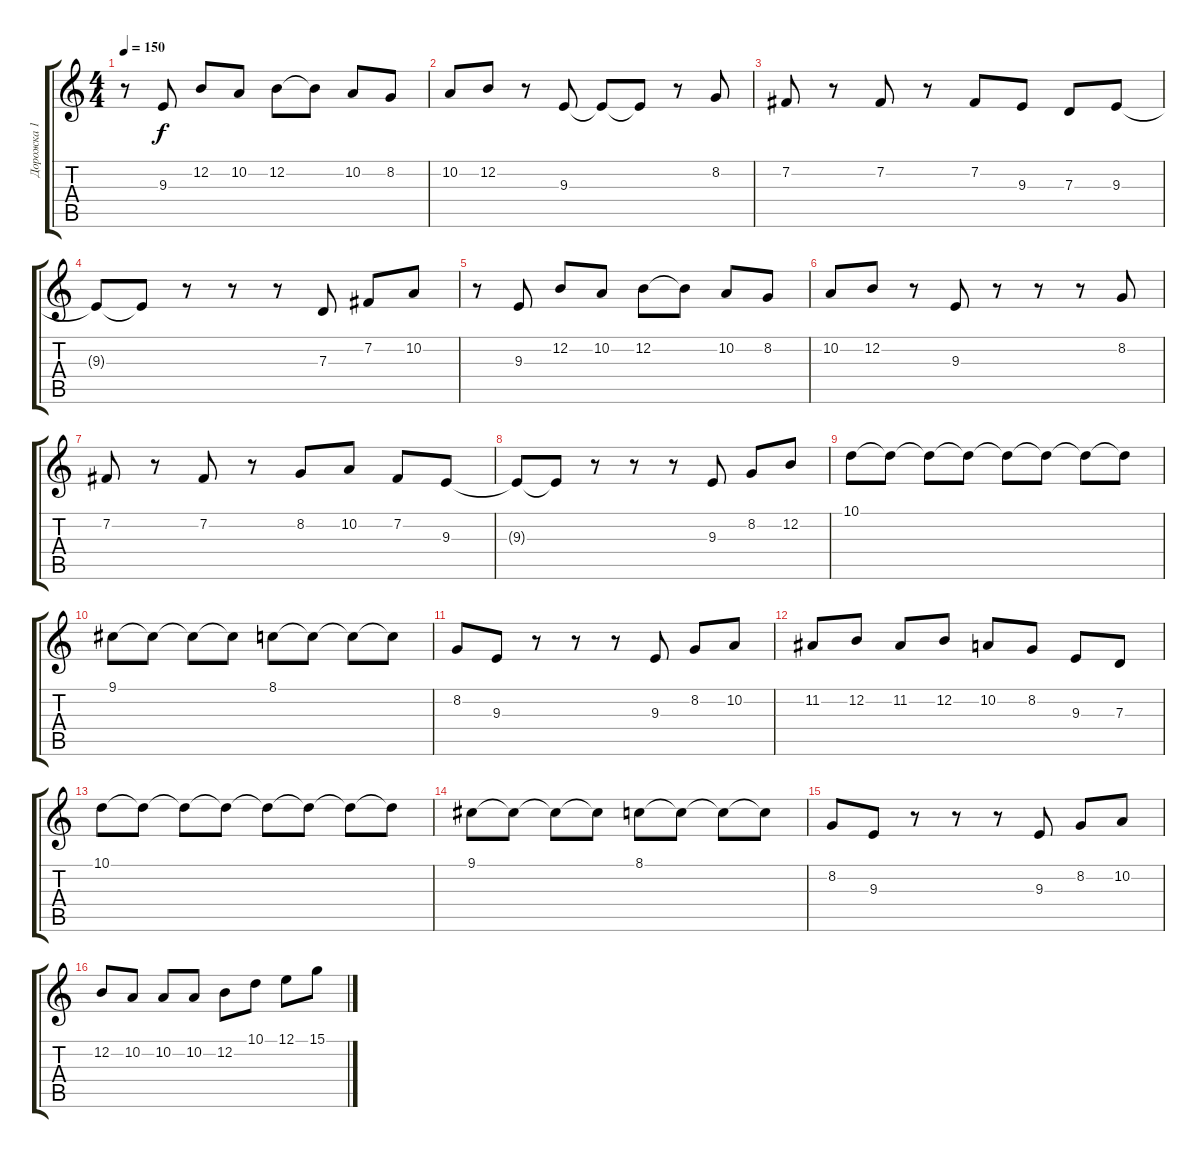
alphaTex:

\track ("Дорожка 1" "Дорожка 1") {instrument choiraahs}
\staff {score tabs}
\tuning (E4 B3 G3 D3 A2 E2) {hide}
\ts (4 4)
\tempo 150
\clef g2
\ks c
r.8{dy f} 9.3.8 12.2.8 10.2.8 12.2.8 12.2{t}.8 10.2.8 8.2.8 |
10.2.8 12.2.8 r.8 9.3.8 9.3{t}.8 9.3{t}.8 r.8 8.2.8 |
7.2.8 r.8 7.2.8 r.8 7.2.8 9.3.8 7.3.8 9.3.8 |
9.3{t}.8 9.3{t}.8 r.8 r.8 r.8 7.3.8 7.2.8 10.2.8 |
r.8 9.3.8 12.2.8 10.2.8 12.2.8 12.2{t}.8 10.2.8 8.2.8 |
10.2.8 12.2.8 r.8 9.3.8 r.8 r.8 r.8 8.2.8 |
7.2.8 r.8 7.2.8 r.8 8.2.8 10.2.8 7.2.8 9.3.8 |
9.3{t}.8 9.3{t}.8 r.8 r.8 r.8 9.3.8 8.2.8 12.2.8 |
10.1.8 10.1{t}.8 10.1{t}.8 10.1{t}.8 10.1{t}.8 10.1{t}.8 10.1{t}.8 10.1{t}.8 |
9.1.8 9.1{t}.8 9.1{t}.8 9.1{t}.8 8.1.8 8.1{t}.8 8.1{t}.8 8.1{t}.8 |
8.2.8 9.3.8 r.8 r.8 r.8 9.3.8 8.2.8 10.2.8 |
11.2.8 12.2.8 11.2.8 12.2.8 10.2.8 8.2.8 9.3.8 7.3.8 |
10.1.8 10.1{t}.8 10.1{t}.8 10.1{t}.8 10.1{t}.8 10.1{t}.8 10.1{t}.8 10.1{t}.8 |
9.1.8 9.1{t}.8 9.1{t}.8 9.1{t}.8 8.1.8 8.1{t}.8 8.1{t}.8 8.1{t}.8 |
8.2.8 9.3.8 r.8 r.8 r.8 9.3.8 8.2.8 10.2.8 |
12.2.8 10.2.8 10.2.8 10.2.8 12.2.8 10.1.8 12.1.8 15.1.8
